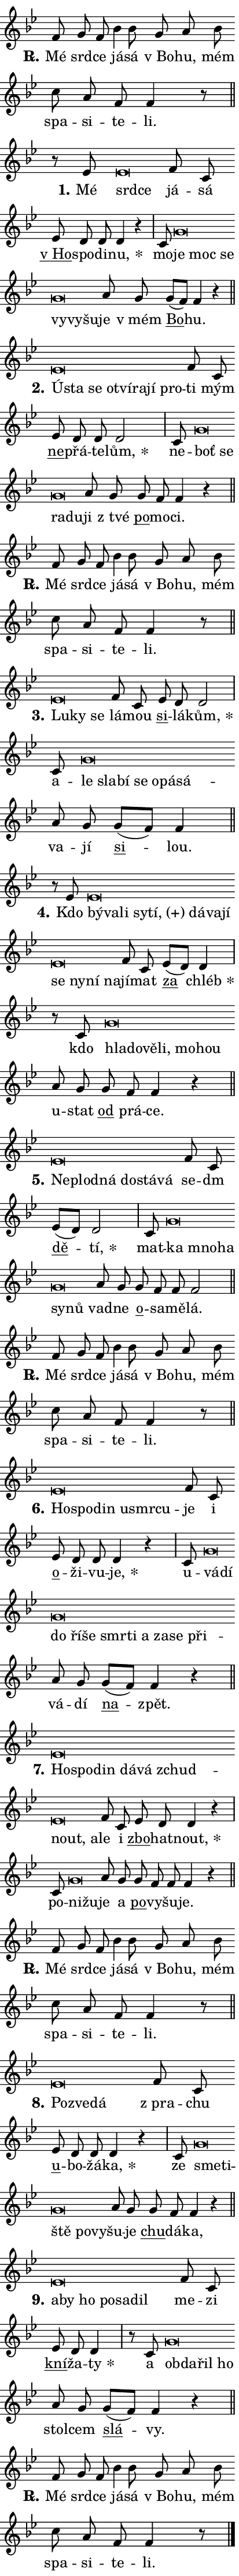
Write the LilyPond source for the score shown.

\version "2.24.0"
\header { tagline = "" }
\paper {
  indent = 0\cm
  top-margin = 0\cm
  right-margin = 0.13\cm % to fit lyric hyphens
  bottom-margin = 0\cm
  left-margin = 0\cm
  paper-width = 7\cm
  page-breaking = #ly:one-page-breaking
  system-system-spacing.basic-distance = #11
  score-system-spacing.basic-distance = #11
  ragged-last = ##f
}


%% Author: Thomas Morley
%% https://lists.gnu.org/archive/html/lilypond-user/2020-05/msg00002.html
#(define (line-position grob)
"Returns position of @var[grob} in current system:
   @code{'start}, if at first time-step
   @code{'end}, if at last time-step
   @code{'middle} otherwise
"
  (let* ((col (ly:item-get-column grob))
         (ln (ly:grob-object col 'left-neighbor))
         (rn (ly:grob-object col 'right-neighbor))
         (col-to-check-left (if (ly:grob? ln) ln col))
         (col-to-check-right (if (ly:grob? rn) rn col))
         (break-dir-left
           (and
             (ly:grob-property col-to-check-left 'non-musical #f)
             (ly:item-break-dir col-to-check-left)))
         (break-dir-right
           (and
             (ly:grob-property col-to-check-right 'non-musical #f)
             (ly:item-break-dir col-to-check-right))))
        (cond ((eqv? 1 break-dir-left) 'start)
              ((eqv? -1 break-dir-right) 'end)
              (else 'middle))))

#(define (tranparent-at-line-position vctor)
  (lambda (grob)
  "Relying on @code{line-position} select the relevant enry from @var{vctor}.
Used to determine transparency,"
    (case (line-position grob)
      ((end) (not (vector-ref vctor 0)))
      ((middle) (not (vector-ref vctor 1)))
      ((start) (not (vector-ref vctor 2))))))

noteHeadBreakVisibility =
#(define-music-function (break-visibility)(vector?)
"Makes @code{NoteHead}s transparent relying on @var{break-visibility}"
#{
  \override NoteHead.transparent =
    #(tranparent-at-line-position break-visibility)
#})

#(define delete-ledgers-for-transparent-note-heads
  (lambda (grob)
    "Reads whether a @code{NoteHead} is transparent.
If so this @code{NoteHead} is removed from @code{'note-heads} from
@var{grob}, which is supposed to be @code{LedgerLineSpanner}.
As a result ledgers are not printed for this @code{NoteHead}"
    (let* ((nhds-array (ly:grob-object grob 'note-heads))
           (nhds-list
             (if (ly:grob-array? nhds-array)
                 (ly:grob-array->list nhds-array)
                 '()))
           ;; Relies on the transparent-property being done before
           ;; Staff.LedgerLineSpanner.after-line-breaking is executed.
           ;; This is fragile ...
           (to-keep
             (remove
               (lambda (nhd)
                 (ly:grob-property nhd 'transparent #f))
               nhds-list)))
      ;; TODO find a better method to iterate over grob-arrays, similiar
      ;; to filter/remove etc for lists
      ;; For now rebuilt from scratch
      (set! (ly:grob-object grob 'note-heads)  '())
      (for-each
        (lambda (nhd)
          (ly:pointer-group-interface::add-grob grob 'note-heads nhd))
        to-keep))))

squashNotes = {
  \override NoteHead.X-extent = #'(-0.2 . 0.2)
  \override NoteHead.Y-extent = #'(-0.75 . 0)
  \override NoteHead.stencil =
    #(lambda (grob)
       (let ((pos (ly:grob-property grob 'staff-position)))
         (begin
           (if (< pos -7) (display "ERROR: Lower brevis then expected\n") (display "OK: Expected brevis position\n"))
           (if (<= pos -6) ly:text-interface::print ly:note-head::print))))
}
unSquashNotes = {
  \revert NoteHead.X-extent
  \revert NoteHead.Y-extent
  \revert NoteHead.stencil
}

hideNotes = \noteHeadBreakVisibility #begin-of-line-visible
unHideNotes = \noteHeadBreakVisibility #all-visible

% work-around for resetting accidentals
% https://lilypond.org/doc/v2.23/Documentation/notation/displaying-rhythms#unmetered-music
cadenzaMeasure = {
  \cadenzaOff
  \partial 1024 s1024
  \cadenzaOn
}

#(define-markup-command (accent layout props text) (markup?)
  "Underline accented syllable"
  (interpret-markup layout props
    #{\markup \override #'(offset . 4.3) \underline { #text }#}))

responsum = \markup \concat {
  "R" \hspace #-1.05 \path #0.1 #'((moveto 0 0.07) (lineto 0.9 0.8)) \hspace #0.05 "."
}

spaceSize = #0.6828661417322834 % exact space size for TeX Gyre Schola

\layout {
  \context {
    \Staff
    \remove "Time_signature_engraver"
    \override LedgerLineSpanner.after-line-breaking = #delete-ledgers-for-transparent-note-heads
  }
  \context {
    \Lyrics {
      \override LyricSpace.minimum-distance = \spaceSize
      \override LyricText.font-name = #"TeX Gyre Schola"
      \override LyricText.font-size = 1
      \override StanzaNumber.font-name = #"TeX Gyre Schola Bold"
      \override StanzaNumber.font-size = 1
    }
  }
  \context {
    \Score 
    \override NoteHead.text =
      #(lambda (grob) 
        (let ((pos (ly:grob-property grob 'staff-position)))
          #{\markup {
            \combine
              \halign #-0.55 \raise #(if (= pos -6) 0 0.5) \override #'(thickness . 2) \draw-line #'(3.2 . 0)
              \musicglyph "noteheads.sM1"
          }#}))
  }
}

% magnetic-lyrics.ily
%
%   written by
%     Jean Abou Samra <jean@abou-samra.fr>
%     Werner Lemberg <wl@gnu.org>
%
%   adapted by
%     Jiri Hon <jiri.hon@gmail.com>
%
% Version 2022-Apr-15

% https://www.mail-archive.com/lilypond-user@gnu.org/msg149350.html

#(define (Left_hyphen_pointer_engraver context)
   "Collect syllable-hyphen-syllable occurrences in lyrics and store
them in properties.  This engraver only looks to the left.  For
example, if the lyrics input is @code{foo -- bar}, it does the
following.

@itemize @bullet
@item
Set the @code{text} property of the @code{LyricHyphen} grob between
@q{foo} and @q{bar} to @code{foo}.

@item
Set the @code{left-hyphen} property of the @code{LyricText} grob with
text @q{foo} to the @code{LyricHyphen} grob between @q{foo} and
@q{bar}.
@end itemize

Use this auxiliary engraver in combination with the
@code{lyric-@/text::@/apply-@/magnetic-@/offset!} hook."
   (let ((hyphen #f)
         (text #f))
     (make-engraver
      (acknowledgers
       ((lyric-syllable-interface engraver grob source-engraver)
        (set! text grob)))
      (end-acknowledgers
       ((lyric-hyphen-interface engraver grob source-engraver)
        ;(when (not (grob::has-interface grob 'lyric-space-interface))
          (set! hyphen grob)));)
      ((stop-translation-timestep engraver)
       (when (and text hyphen)
         (ly:grob-set-object! text 'left-hyphen hyphen))
       (set! text #f)
       (set! hyphen #f)))))

#(define (lyric-text::apply-magnetic-offset! grob)
   "If the space between two syllables is less than the value in
property @code{LyricText@/.details@/.squash-threshold}, move the right
syllable to the left so that it gets concatenated with the left
syllable.

Use this function as a hook for
@code{LyricText@/.after-@/line-@/breaking} if the
@code{Left_@/hyphen_@/pointer_@/engraver} is active."
   (let ((hyphen (ly:grob-object grob 'left-hyphen #f)))
     (when hyphen
       (let ((left-text (ly:spanner-bound hyphen LEFT)))
         (when (grob::has-interface left-text 'lyric-syllable-interface)
           (let* ((common (ly:grob-common-refpoint grob left-text X))
                  (this-x-ext (ly:grob-extent grob common X))
                  (left-x-ext
                   (begin
                     ;; Trigger magnetism for left-text.
                     (ly:grob-property left-text 'after-line-breaking)
                     (ly:grob-extent left-text common X)))
                  ;; `delta` is the gap width between two syllables.
                  (delta (- (interval-start this-x-ext)
                            (interval-end left-x-ext)))
                  (details (ly:grob-property grob 'details))
                  (threshold (assoc-get 'squash-threshold details 0.2)))
             (when (< delta threshold)
               (let* (;; We have to manipulate the input text so that
                      ;; ligatures crossing syllable boundaries are not
                      ;; disabled.  For languages based on the Latin
                      ;; script this is essentially a beautification.
                      ;; However, for non-Western scripts it can be a
                      ;; necessity.
                      (lt (ly:grob-property left-text 'text))
                      (rt (ly:grob-property grob 'text))
                      (is-space (grob::has-interface hyphen 'lyric-space-interface))
                      (space (if is-space " " ""))
                      (extra-delta (if is-space spaceSize 0))
                      ;; Append new syllable.
                      (ltrt-space (if (and (string? lt) (string? rt))
                                (string-append lt space rt)
                                (make-concat-markup (list lt space rt))))
                      ;; Right-align `ltrt` to the right side.
                      (ltrt-space-markup (grob-interpret-markup
                               grob
                               (make-translate-markup
                                (cons (interval-length this-x-ext) 0)
                                (make-right-align-markup ltrt-space)))))
                 (begin
                   ;; Don't print `left-text`.
                   (ly:grob-set-property! left-text 'stencil #f)
                   ;; Set text and stencil (which holds all collected
                   ;; syllables so far) and shift it to the left.
                   (ly:grob-set-property! grob 'text ltrt-space)
                   (ly:grob-set-property! grob 'stencil ltrt-space-markup)
                   (ly:grob-translate-axis! grob (- (- delta extra-delta)) X))))))))))


#(define (lyric-hyphen::displace-bounds-first grob)
   ;; Make very sure this callback isn't triggered too early.
   (let ((left (ly:spanner-bound grob LEFT))
         (right (ly:spanner-bound grob RIGHT)))
     (ly:grob-property left 'after-line-breaking)
     (ly:grob-property right 'after-line-breaking)
     (ly:lyric-hyphen::print grob)))

squashThreshold = #0.4

\layout {
  \context {
    \Lyrics
    \consists #Left_hyphen_pointer_engraver
    \override LyricText.after-line-breaking =
      #lyric-text::apply-magnetic-offset!
    \override LyricHyphen.stencil = #lyric-hyphen::displace-bounds-first
    \override LyricText.details.squash-threshold = \squashThreshold
    \override LyricHyphen.minimum-distance = 0
    \override LyricHyphen.minimum-length = \squashThreshold
  }
}

squashText = \override LyricText.details.squash-threshold = 9999
unSquashText = \override LyricText.details.squash-threshold = \squashThreshold

leftText = \override LyricText.self-alignment-X = #LEFT
unLeftText = \revert LyricText.self-alignment-X

starOffset = #(lambda (grob) 
                (let ((x_offset (ly:self-alignment-interface::aligned-on-x-parent grob)))
                  (if (= x_offset 0) 0 (+ x_offset 1.2))))

star = #(define-music-function (syllable)(string?)
"Append star separator at the end of a syllable"
#{
  \once \override LyricText.X-offset = #starOffset
  \lyricmode { \markup {
    #syllable
    \override #'((font-name . "TeX Gyre Schola Bold")) \hspace #0.2 \lower #0.65 \larger "*"
  } }
#})

starAccent = #(define-music-function (syllable)(string?)
"Append star separator at the end of a syllable and make accent"
#{
  \once \override LyricText.X-offset = #starOffset
  \lyricmode { \markup {
    \accent #syllable
    \override #'((font-name . "TeX Gyre Schola Bold")) \hspace #0.2 \lower #0.65 \larger "*"
  } }
#})

breath = #(define-music-function (syllable)(string?)
"Append breathing indicator at the end of a syllable"
#{
  \lyricmode { \markup { #syllable "+" } }
#})

optionalBreath = #(define-music-function (syllable)(string?)
"Append optional breathing indicator at the end of a syllable"
#{
  \lyricmode { \markup { #syllable "(+)" } }
#})


\score {
    <<
        \new Voice = "melody" { \cadenzaOn \key bes \major \relative { f'8 g f bes4 bes8 \bar "" g a bes \bar "" c a f f4 r8 \cadenzaMeasure \bar "||" \break } }
        \new Lyrics \lyricsto "melody" { \lyricmode { \set stanza = \responsum
Mé srd -- ce já -- sá "v Bo" -- hu, mém spa -- si -- te -- li. } }
    >>
    \layout {}
}

\score {
    <<
        \new Voice = "melody" { \cadenzaOn \key bes \major \relative { r8 es' \squashNotes es\breve*1/16 \hideNotes \breve*1/16 \bar "" \unHideNotes \unSquashNotes f8 c \bar "" es d d d4 r \cadenzaMeasure \bar "|" c8 \squashNotes g'\breve*1/16 \hideNotes \breve*1/16 \bar "" \breve*1/16 \bar "" \breve*1/16 \bar "" \breve*1/16 \breve*1/16 \bar "" \unHideNotes \unSquashNotes a8 g \bar "" g[( f)] f4 r \cadenzaMeasure \bar "||" \break } }
        \new Lyrics \lyricsto "melody" { \lyricmode { \set stanza = "1."
Mé \leftText srd -- \squashText ce \unLeftText \unSquashText já -- sá \markup \accent "v Ho" -- spo -- di -- \star nu, mo -- \leftText je \squashText moc se vy -- vy -- šu -- \unLeftText \unSquashText je "v mém" \markup \accent Bo -- hu. } }
    >>
    \layout {}
}

\score {
    <<
        \new Voice = "melody" { \cadenzaOn \key bes \major \relative { \squashNotes es'\breve*1/16 \hideNotes \breve*1/16 \bar "" \breve*1/16 \bar "" \breve*1/16 \bar "" \breve*1/16 \bar "" \breve*1/16 \bar "" \breve*1/16 \breve*1/16 \bar "" \unHideNotes \unSquashNotes f8 c \bar "" es d d d2 \cadenzaMeasure \bar "|" c8 \squashNotes g'\breve*1/16 \hideNotes \breve*1/16 \bar "" \breve*1/16 \breve*1/16 \bar "" \unHideNotes \unSquashNotes a8 g \bar "" g f f4 r \cadenzaMeasure \bar "||" \break } }
        \new Lyrics \lyricsto "melody" { \lyricmode { \set stanza = "2."
\leftText Ú -- \squashText sta se o -- tví -- ra -- jí pro -- \unLeftText \unSquashText ti mým \markup \accent ne -- přá -- te -- \star lům, ne -- \leftText boť \squashText se ra -- du -- \unLeftText \unSquashText ji "z tvé" \markup \accent po -- mo -- ci. } }
    >>
    \layout {}
}

\score {
    <<
        \new Voice = "melody" { \cadenzaOn \key bes \major \relative { f'8 g f bes4 bes8 \bar "" g a bes \bar "" c a f f4 r8 \cadenzaMeasure \bar "||" \break } }
        \new Lyrics \lyricsto "melody" { \lyricmode { \set stanza = \responsum
Mé srd -- ce já -- sá "v Bo" -- hu, mém spa -- si -- te -- li. } }
    >>
    \layout {}
}

\score {
    <<
        \new Voice = "melody" { \cadenzaOn \key bes \major \relative { \squashNotes es'\breve*1/16 \hideNotes \breve*1/16 \breve*1/16 \bar "" \unHideNotes \unSquashNotes f8 c \bar "" es d d2 \cadenzaMeasure \bar "|" c8 \squashNotes g'\breve*1/16 \hideNotes \breve*1/16 \bar "" \breve*1/16 \bar "" \breve*1/16 \bar "" \breve*1/16 \bar "" \breve*1/16 \breve*1/16 \bar "" \unHideNotes \unSquashNotes a8 g \bar "" g[( f)] f4 \cadenzaMeasure \bar "||" \break } }
        \new Lyrics \lyricsto "melody" { \lyricmode { \set stanza = "3."
\leftText Lu -- \squashText ky se \unLeftText \unSquashText lá -- mou \markup \accent si -- lá -- \star kům, a -- \leftText le \squashText sla -- bí se o -- pá -- sá -- \unLeftText \unSquashText va -- jí \markup \accent si -- lou. } }
    >>
    \layout {}
}

\score {
    <<
        \new Voice = "melody" { \cadenzaOn \key bes \major \relative { r8 es' \squashNotes es\breve*1/16 \hideNotes \breve*1/16 \bar "" \breve*1/16 \bar "" \breve*1/16 \bar "" \breve*1/16 \bar "" \breve*1/16 \bar "" \breve*1/16 \bar "" \breve*1/16 \bar "" \breve*1/16 \bar "" \breve*1/16 \bar "" \breve*1/16 \breve*1/16 \bar "" \unHideNotes \unSquashNotes f8 c \bar "" es[( d)] d4 \cadenzaMeasure \bar "|" r8 c8 \squashNotes g'\breve*1/16 \hideNotes \breve*1/16 \bar "" \breve*1/16 \bar "" \breve*1/16 \bar "" \breve*1/16 \breve*1/16 \bar "" \unHideNotes \unSquashNotes a8 g \bar "" g f f4 r \cadenzaMeasure \bar "||" \break } }
        \new Lyrics \lyricsto "melody" { \lyricmode { \set stanza = "4."
Kdo \leftText bý -- \squashText va -- li sy -- \optionalBreath tí, dá -- va -- jí se ny -- ní na -- \unLeftText \unSquashText jí -- mat \markup \accent za \star chléb kdo \leftText hla -- \squashText do -- vě -- li, mo -- hou \unLeftText \unSquashText u -- stat \markup \accent od prá -- ce. } }
    >>
    \layout {}
}

\score {
    <<
        \new Voice = "melody" { \cadenzaOn \key bes \major \relative { \squashNotes es'\breve*1/16 \hideNotes \breve*1/16 \bar "" \breve*1/16 \bar "" \breve*1/16 \bar "" \breve*1/16 \breve*1/16 \bar "" \unHideNotes \unSquashNotes f8 c \bar "" es[( d)] d2 \cadenzaMeasure \bar "|" c8 \squashNotes g'\breve*1/16 \hideNotes \breve*1/16 \bar "" \breve*1/16 \bar "" \breve*1/16 \breve*1/16 \bar "" \unHideNotes \unSquashNotes a8 g \bar "" g f f f2 \cadenzaMeasure \bar "||" \break } }
        \new Lyrics \lyricsto "melody" { \lyricmode { \set stanza = "5."
\leftText Ne -- \squashText plod -- ná do -- stá -- vá \unLeftText \unSquashText se -- dm \markup \accent dě -- \star tí, mat -- \leftText ka \squashText mno -- ha sy -- nů \unLeftText \unSquashText vad -- ne \markup \accent o -- sa -- mě -- lá. } }
    >>
    \layout {}
}

\score {
    <<
        \new Voice = "melody" { \cadenzaOn \key bes \major \relative { f'8 g f bes4 bes8 \bar "" g a bes \bar "" c a f f4 r8 \cadenzaMeasure \bar "||" \break } }
        \new Lyrics \lyricsto "melody" { \lyricmode { \set stanza = \responsum
Mé srd -- ce já -- sá "v Bo" -- hu, mém spa -- si -- te -- li. } }
    >>
    \layout {}
}

\score {
    <<
        \new Voice = "melody" { \cadenzaOn \key bes \major \relative { \squashNotes es'\breve*1/16 \hideNotes \breve*1/16 \bar "" \breve*1/16 \bar "" \breve*1/16 \bar "" \breve*1/16 \breve*1/16 \bar "" \unHideNotes \unSquashNotes f8 c \bar "" es d d d4 r \cadenzaMeasure \bar "|" c8 \squashNotes g'\breve*1/16 \hideNotes \breve*1/16 \bar "" \breve*1/16 \bar "" \breve*1/16 \bar "" \breve*1/16 \bar "" \breve*1/16 \bar "" \breve*1/16 \bar "" \breve*1/16 \bar "" \breve*1/16 \bar "" \breve*1/16 \breve*1/16 \bar "" \unHideNotes \unSquashNotes a8 g \bar "" g[( f)] f4 r \cadenzaMeasure \bar "||" \break } }
        \new Lyrics \lyricsto "melody" { \lyricmode { \set stanza = "6."
\leftText Ho -- \squashText spo -- din u -- smr -- cu -- \unLeftText \unSquashText je i \markup \accent o -- ži -- vu -- \star je, u -- \leftText vá -- \squashText dí do ří -- še smr -- ti a za -- se při -- \unLeftText \unSquashText vá -- dí \markup \accent na -- zpět. } }
    >>
    \layout {}
}

\score {
    <<
        \new Voice = "melody" { \cadenzaOn \key bes \major \relative { \squashNotes es'\breve*1/16 \hideNotes \breve*1/16 \bar "" \breve*1/16 \bar "" \breve*1/16 \bar "" \breve*1/16 \bar "" \breve*1/16 \bar "" \breve*1/16 \breve*1/16 \bar "" \unHideNotes \unSquashNotes f8 c \bar "" es d d4 r \cadenzaMeasure \bar "|" c8 \squashNotes g'\breve*1/16 \hideNotes \breve*1/16 \bar "" \unHideNotes \unSquashNotes a8 g \bar "" g f f f4 r \cadenzaMeasure \bar "||" \break } }
        \new Lyrics \lyricsto "melody" { \lyricmode { \set stanza = "7."
\leftText Ho -- \squashText spo -- din dá -- vá zchud -- nout, a -- \unLeftText \unSquashText le i \markup \accent zbo -- hat -- \star nout, po -- \leftText ni -- \squashText žu -- \unLeftText \unSquashText je a \markup \accent po -- vy -- šu -- je. } }
    >>
    \layout {}
}

\score {
    <<
        \new Voice = "melody" { \cadenzaOn \key bes \major \relative { f'8 g f bes4 bes8 \bar "" g a bes \bar "" c a f f4 r8 \cadenzaMeasure \bar "||" \break } }
        \new Lyrics \lyricsto "melody" { \lyricmode { \set stanza = \responsum
Mé srd -- ce já -- sá "v Bo" -- hu, mém spa -- si -- te -- li. } }
    >>
    \layout {}
}

\score {
    <<
        \new Voice = "melody" { \cadenzaOn \key bes \major \relative { \squashNotes es'\breve*1/16 \hideNotes \breve*1/16 \breve*1/16 \bar "" \unHideNotes \unSquashNotes f8 c \bar "" es d d d4 r \cadenzaMeasure \bar "|" c8 \squashNotes g'\breve*1/16 \hideNotes \breve*1/16 \bar "" \breve*1/16 \bar "" \breve*1/16 \breve*1/16 \bar "" \unHideNotes \unSquashNotes a8 g \bar "" g f f4 r \cadenzaMeasure \bar "||" \break } }
        \new Lyrics \lyricsto "melody" { \lyricmode { \set stanza = "8."
\leftText Po -- \squashText zve -- dá \unLeftText \unSquashText "z pra" -- chu \markup \accent u -- bo -- žá -- \star ka, ze \leftText sme -- \squashText ti -- ště po -- vy -- \unLeftText \unSquashText šu -- je \markup \accent chu -- dá -- ka, } }
    >>
    \layout {}
}

\score {
    <<
        \new Voice = "melody" { \cadenzaOn \key bes \major \relative { \squashNotes es'\breve*1/16 \hideNotes \breve*1/16 \bar "" \breve*1/16 \bar "" \breve*1/16 \bar "" \breve*1/16 \breve*1/16 \bar "" \unHideNotes \unSquashNotes f8 c \bar "" es d d4 \cadenzaMeasure \bar "|" r8 c8 \squashNotes g'\breve*1/16 \hideNotes \breve*1/16 \bar "" \breve*1/16 \breve*1/16 \bar "" \unHideNotes \unSquashNotes a8 g \bar "" g[( f)] f4 r \cadenzaMeasure \bar "||" \break } }
        \new Lyrics \lyricsto "melody" { \lyricmode { \set stanza = "9."
\leftText a -- \squashText by ho po -- sa -- dil \unLeftText \unSquashText me -- zi \markup \accent kní -- ža -- \star ty a \leftText ob -- \squashText da -- řil ho \unLeftText \unSquashText stol -- cem \markup \accent slá -- vy. } }
    >>
    \layout {}
}

\score {
    <<
        \new Voice = "melody" { \cadenzaOn \key bes \major \relative { f'8 g f bes4 bes8 \bar "" g a bes \bar "" c a f f4 r8 \cadenzaMeasure \bar "||" \break } \bar "|." }
        \new Lyrics \lyricsto "melody" { \lyricmode { \set stanza = \responsum
Mé srd -- ce já -- sá "v Bo" -- hu, mém spa -- si -- te -- li. } }
    >>
    \layout {}
}
